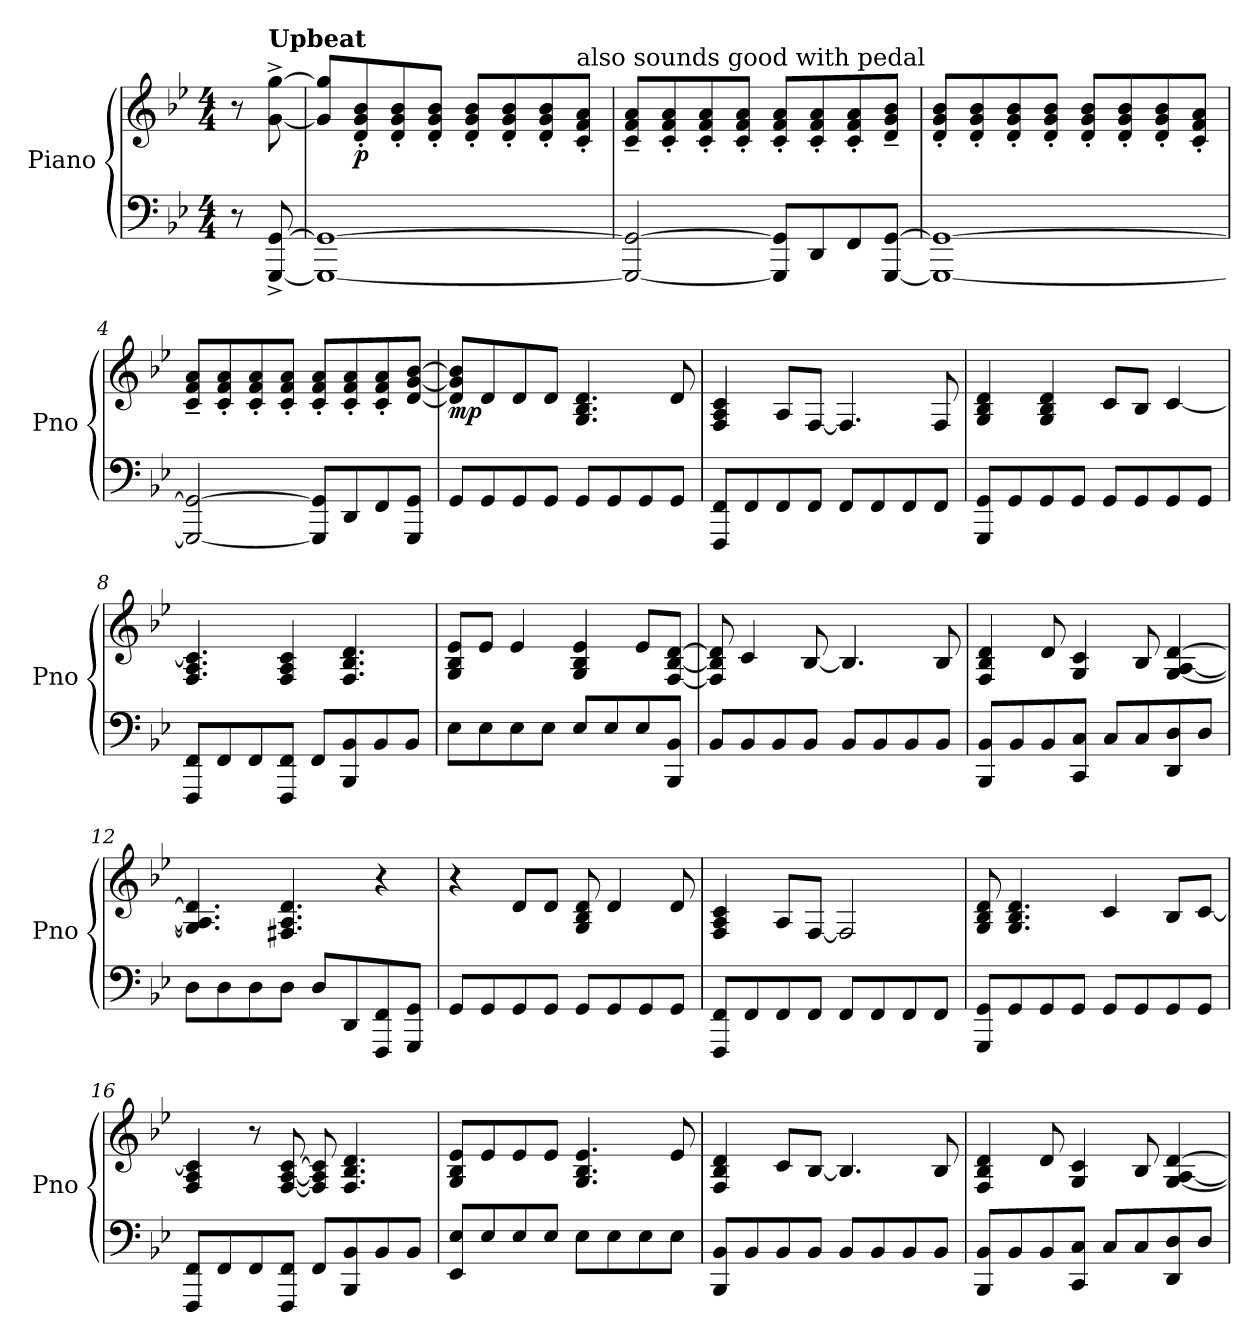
**kern	**kern	**dynam
*part1	*part1	*part1
*staff2	*staff1	*staff1/2
*I"Piano	*	*
*I'Pno	*	*
*clefF4	*clefG2	*
*k[b-e-]	*k[b-e-]	*
*M4/4	*M4/4	*
=	=	=
8r	8r	.
*	*MM160	*
!	!LO:TX:a:B:t=Upbeat	!
!	!	!LO:DY:b
[8GGG/^ [8GG/^	[8g\^ [8gg\^	other-dynamics
=1	=1	=1
1GGG_ 1GG_	8g/] 8gg/]L	.
!	!	!LO:DY:b
.	8d/' 8g/' 8b-/'	p
.	8d/' 8g/' 8b-/'	.
.	8d/' 8g/' 8b-/'J	.
.	8d/' 8g/' 8b-/'L	.
.	8d/' 8g/' 8b-/'	.
.	8d/' 8g/' 8b-/'	.
!	!LO:TX:a:t=also sounds good with pedal	!
.	8c/' 8f/' 8a/'J	.
=2	=2	=2
2GGG/_ 2GG/_	8c/~ 8f/~ 8a/~L	.
.	8c/' 8f/' 8a/'	.
.	8c/' 8f/' 8a/'	.
.	8c/' 8f/' 8a/'J	.
8GGG/] 8GG/]L	8c/' 8f/' 8a/'L	.
8DD/	8c/' 8f/' 8a/'	.
8FF/	8c/' 8f/' 8a/'	.
[8GGG/ [8GG/J	8d/~ 8g/~ 8b-/~J	.
=3	=3	=3
1GGG_ 1GG_	8d/' 8g/' 8b-/'L	.
.	8d/' 8g/' 8b-/'	.
.	8d/' 8g/' 8b-/'	.
.	8d/' 8g/' 8b-/'J	.
.	8d/' 8g/' 8b-/'L	.
.	8d/' 8g/' 8b-/'	.
.	8d/' 8g/' 8b-/'	.
.	8c/' 8f/' 8a/'J	.
=4	=4	=4
2GGG/_ 2GG/_	8c/~ 8f/~ 8a/~L	.
.	8c/' 8f/' 8a/'	.
.	8c/' 8f/' 8a/'	.
.	8c/' 8f/' 8a/'J	.
8GGG/] 8GG/]L	8c/' 8f/' 8a/'L	.
8DD/	8c/' 8f/' 8a/'	.
8FF/	8c/' 8f/' 8a/'	.
8GGG/ 8GG/J	[8d/ [8g/ [8b-/J	.
!!LO:LB:g=z
=5	=5	=5
!	!	!LO:DY:b
8GG/L	8d/] 8g/] 8b-/]L	mp
8GG/	8d/	.
8GG/	8d/	.
8GG/J	8d/J	.
8GG/L	4.G/ 4.B-/ 4.d/	.
8GG/	.	.
8GG/	.	.
8GG/J	8d/	.
=6	=6	=6
8FFF/ 8FF/L	4F/ 4A/ 4c/	.
8FF/	.	.
8FF/	8A/L	.
8FF/J	[8F/J	.
8FF/L	4.F/]	.
8FF/	.	.
8FF/	.	.
8FF/J	8F/	.
=7	=7	=7
8GGG/ 8GG/L	4G/ 4B-/ 4d/	.
8GG/	.	.
8GG/	4G/ 4B-/ 4d/	.
8GG/J	.	.
8GG/L	8c/L	.
8GG/	8B-/J	.
8GG/	[4c/	.
8GG/J	.	.
=8	=8	=8
8FFF/ 8FF/L	4.F/ 4.A/ 4.c/]	.
8FF/	.	.
8FF/	.	.
8FFF/ 8FF/J	4F/ 4A/ 4c/	.
8FF/L	.	.
8BBB-/ 8BB-/	4.F/ 4.B-/ 4.d/	.
8BB-/	.	.
8BB-/J	.	.
!!LO:LB:g=z
=9	=9	=9
8E-\L	8G/ 8B-/ 8e-/L	.
8E-\	8e-/J	.
8E-\	4e-/	.
8E-\J	.	.
8E-/L	4G/ 4B-/ 4e-/	.
8E-/	.	.
8E-/	8e-/L	.
8BBB-/ 8BB-/J	[8F/ [8B-/ [8d/J	.
=10	=10	=10
8BB-/L	8F/] 8B-/] 8d/]	.
8BB-/	4c/	.
8BB-/	.	.
8BB-/J	[8B-/	.
8BB-/L	4.B-/]	.
8BB-/	.	.
8BB-/	.	.
8BB-/J	8B-/	.
=11	=11	=11
8BBB-/ 8BB-/L	4F/ 4B-/ 4d/	.
8BB-/	.	.
8BB-/	8d/	.
8CC/ 8C/J	4G/ 4c/	.
8C/L	.	.
8C/	8B-/	.
8DD/ 8D/	[4G/ [4A/ [4d/	.
8D/J	.	.
=12	=12	=12
8D\L	4.G/] 4.A/] 4.d/]	.
8D\	.	.
8D\	.	.
8D\J	4.F#X/ 4.A/ 4.d/	.
8D/L	.	.
8DD/	.	.
8FFF/ 8FF/	4r	.
8GGG/ 8GG/J	.	.
!!LO:LB:g=z
=13	=13	=13
8GG/L	4r	.
8GG/	.	.
8GG/	8d/L	.
8GG/J	8d/J	.
8GG/L	8G/ 8B-/ 8d/	.
8GG/	4d/	.
8GG/	.	.
8GG/J	8d/	.
=14	=14	=14
8FFF/ 8FF/L	4F/ 4A/ 4c/	.
8FF/	.	.
8FF/	8A/L	.
8FF/J	[8F/J	.
8FF/L	2F/]	.
8FF/	.	.
8FF/	.	.
8FF/J	.	.
=15	=15	=15
8GGG/ 8GG/L	8G/ 8B-/ 8d/	.
8GG/	4.G/ 4.B-/ 4.d/	.
8GG/	.	.
8GG/J	.	.
8GG/L	4c/	.
8GG/	.	.
8GG/	8B-/L	.
8GG/J	[8c/J	.
=16	=16	=16
8FFF/ 8FF/L	4F/ 4A/ 4c/]	.
8FF/	.	.
8FF/	8r	.
8FFF/ 8FF/J	[8F/ [8A/ [8c/	.
8FF/L	8F/] 8A/] 8c/]	.
8BBB-/ 8BB-/	4.F/ 4.B-/ 4.d/	.
8BB-/	.	.
8BB-/J	.	.
!!LO:LB:g=z
=17	=17	=17
8EE-/ 8E-/L	8G/ 8B-/ 8e-/L	.
8E-/	8e-/	.
8E-/	8e-/	.
8E-/J	8e-/J	.
8E-\L	4.G/ 4.B-/ 4.e-/	.
8E-\	.	.
8E-\	.	.
8E-\J	8e-/	.
=18	=18	=18
8BBB-/ 8BB-/L	4F/ 4B-/ 4d/	.
8BB-/	.	.
8BB-/	8c/L	.
8BB-/J	[8B-/J	.
8BB-/L	4.B-/]	.
8BB-/	.	.
8BB-/	.	.
8BB-/J	8B-/	.
=19	=19	=19
8BBB-/ 8BB-/L	4F/ 4B-/ 4d/	.
8BB-/	.	.
8BB-/	8d/	.
8CC/ 8C/J	4G/ 4c/	.
8C/L	.	.
8C/	8B-/	.
8DD/ 8D/	[4G/ [4A/ [4d/	.
8D/J	.	.
=	=	=
*-	*-	*-
